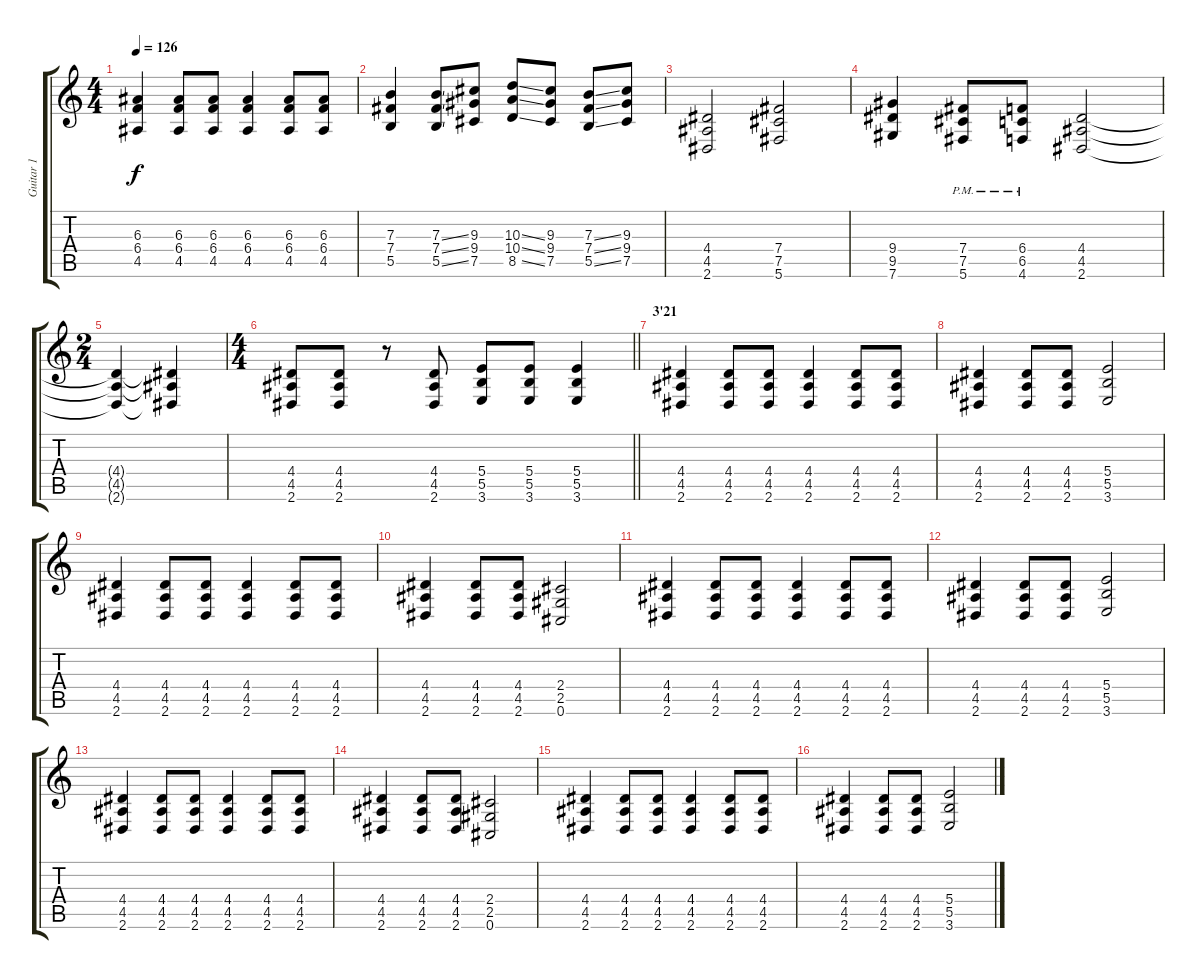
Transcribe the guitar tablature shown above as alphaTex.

\track ("Guitar 1" "Guitar 1") {instrument distortionguitar}
\staff {score tabs}
\tuning (Db4 Ab3 E3 B2 Gb2 Db2) {hide}
\ts (4 4)
\tempo 126
\clef g2
\ks c
(6.3 6.4 4.5).4{dy f} (6.3 6.4 4.5).8 (6.3 6.4 4.5).8{beam merge} (6.3 6.4 4.5).4{beam split} (6.3 6.4 4.5).8{beam merge} (6.3 6.4 4.5).8 |
(7.3 7.4 5.5).4 (7.3{ss} 7.4{ss} 5.5{ss}).8{beam merge} (9.3 9.4 7.5).8 (10.3{ss} 10.4{ss} 8.5{ss}).8 (9.3 9.4 7.5).8{beam split} (7.3{ss} 7.4{ss} 5.5{ss}).8{beam merge} (9.3 9.4 7.5).8 |
(4.4 4.5 2.6).2 (7.4 7.5 5.6).2 |
(9.4 9.5 7.6).4 (7.4{pm} 7.5{pm} 5.6{pm}).8 (6.4{pm} 6.5{pm} 4.6{pm}).8 (4.4 4.5 2.6).2 |
\ts (2 4)
(4.4{t} 4.5{t} 2.6{t}).4 (4.4{t} 4.5{t} 2.6{t}).4 |
\ts (4 4)
\barLineRight lightlight
(4.4 4.5 2.6).8{beam merge} (4.4 4.5 2.6).8 r.8 (4.4 4.5 2.6).8 (5.4 5.5 3.6).8 (5.4 5.5 3.6).8 (5.4 5.5 3.6).4 |
\section ("" "3'21")
(4.4 4.5 2.6).4 (4.4 4.5 2.6).8{beam merge} (4.4 4.5 2.6).8 (4.4 4.5 2.6).4 (4.4 4.5 2.6).8{beam merge} (4.4 4.5 2.6).8 |
(4.4 4.5 2.6).4 (4.4 4.5 2.6).8{beam merge} (4.4 4.5 2.6).8 (5.4 5.5 3.6).2 |
(4.4 4.5 2.6).4 (4.4 4.5 2.6).8{beam merge} (4.4 4.5 2.6).8 (4.4 4.5 2.6).4 (4.4 4.5 2.6).8{beam merge} (4.4 4.5 2.6).8 |
(4.4 4.5 2.6).4 (4.4 4.5 2.6).8{beam merge} (4.4 4.5 2.6).8 (2.4 2.5 0.6).2 |
(4.4 4.5 2.6).4 (4.4 4.5 2.6).8{beam merge} (4.4 4.5 2.6).8 (4.4 4.5 2.6).4 (4.4 4.5 2.6).8{beam merge} (4.4 4.5 2.6).8 |
(4.4 4.5 2.6).4 (4.4 4.5 2.6).8{beam merge} (4.4 4.5 2.6).8 (5.4 5.5 3.6).2 |
(4.4 4.5 2.6).4 (4.4 4.5 2.6).8{beam merge} (4.4 4.5 2.6).8 (4.4 4.5 2.6).4 (4.4 4.5 2.6).8{beam merge} (4.4 4.5 2.6).8 |
(4.4 4.5 2.6).4 (4.4 4.5 2.6).8{beam merge} (4.4 4.5 2.6).8 (2.4 2.5 0.6).2 |
(4.4 4.5 2.6).4 (4.4 4.5 2.6).8{beam merge} (4.4 4.5 2.6).8 (4.4 4.5 2.6).4 (4.4 4.5 2.6).8{beam merge} (4.4 4.5 2.6).8 |
(4.4 4.5 2.6).4 (4.4 4.5 2.6).8{beam merge} (4.4 4.5 2.6).8 (5.4 5.5 3.6).2
